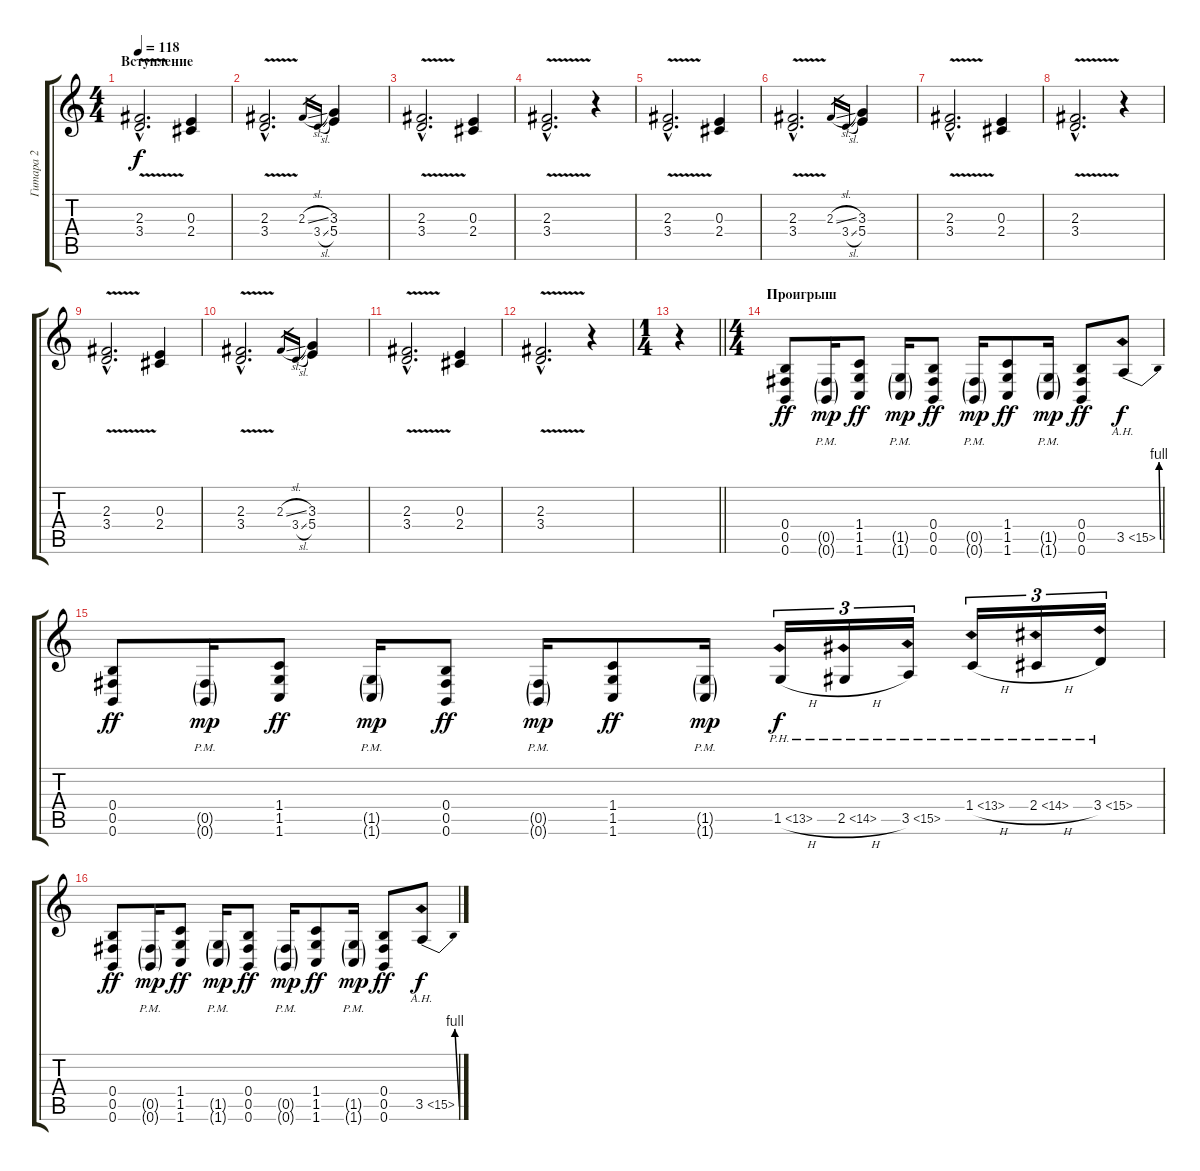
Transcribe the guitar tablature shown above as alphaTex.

\track ("Гитара 2" "Гитара 2") {instrument acousticguitarsteel}
\staff {score tabs}
\tuning (Db4 Ab3 E3 B2 Gb2 B1) {hide}
\ts (4 4)
\section ("" "Вступление")
\tempo 118
\clef g2
\ks c
(2.3{hac} 3.4{v hac}).2{d dy f instrument acousticguitarsteel} (0.3 2.4).4 |
(2.3{hac} 3.4{v hac}).2{d} 2.3{sl}.16{gr} 3.4{sl}.16{gr} (3.3 5.4).4 |
(2.3{hac} 3.4{v hac}).2{d} (0.3 2.4).4 |
(2.3{hac} 3.4{v hac}).2{d} r.4 |
(2.3{hac} 3.4{v hac}).2{d} (0.3 2.4).4 |
(2.3{hac} 3.4{v hac}).2{d} 2.3{sl}.16{gr} 3.4{sl}.16{gr} (3.3 5.4).4 |
(2.3{hac} 3.4{v hac}).2{d} (0.3 2.4).4 |
(2.3{hac} 3.4{v hac}).2{d} r.4 |
(2.3{hac} 3.4{v hac}).2{d} (0.3 2.4).4 |
(2.3{hac} 3.4{v hac}).2{d} 2.3{sl}.16{gr} 3.4{sl}.16{gr} (3.3 5.4).4 |
(2.3{hac} 3.4{v hac}).2{d} (0.3 2.4).4 |
(2.3{hac} 3.4{v hac}).2{d} r.4 |
\ts (1 4)
\barLineRight lightlight
r.4 |
\ts (4 4)
\section ("" "Проигрыш")
(0.4 0.5 0.6).8{dy ff volume 10 instrument distortionguitar} (0.5{g pm} 0.6{g pm}).16{dy mp} (1.4 1.5 1.6).8{dy ff} (1.5{g pm} 1.6{g pm}).16{dy mp} (0.4 0.5 0.6).8{dy ff} (0.5{g pm} 0.6{g pm}).16{dy mp} (1.4 1.5 1.6).8{dy ff} (1.5{g pm} 1.6{g pm}).16{dy mp} (0.4 0.5 0.6).8{dy ff} 3.5{be (bend 0 0 60 4) ah 12}.8{dy f} |
(0.4 0.5 0.6).8{dy ff} (0.5{g pm} 0.6{g pm}).16{dy mp} (1.4 1.5 1.6).8{dy ff} (1.5{g pm} 1.6{g pm}).16{dy mp} (0.4 0.5 0.6).8{dy ff} (0.5{g pm} 0.6{g pm}).16{dy mp} (1.4 1.5 1.6).8{dy ff} (1.5{g pm} 1.6{g pm}).16{dy mp} 1.5{ph 12 h}.16{tu (3 2) dy f} 2.5{ph 12 h}.16{tu (3 2)} 3.5{ph 12}.16{tu (3 2)} 1.4{ph 12 h}.16{tu (3 2)} 2.4{ph 12 h}.16{tu (3 2)} 3.4{ph 12}.16{tu (3 2)} |
(0.4 0.5 0.6).8{dy ff} (0.5{g pm} 0.6{g pm}).16{dy mp} (1.4 1.5 1.6).8{dy ff} (1.5{g pm} 1.6{g pm}).16{dy mp} (0.4 0.5 0.6).8{dy ff} (0.5{g pm} 0.6{g pm}).16{dy mp} (1.4 1.5 1.6).8{dy ff} (1.5{g pm} 1.6{g pm}).16{dy mp} (0.4 0.5 0.6).8{dy ff} 3.5{be (bend 0 0 60 4) ah 12}.8{dy f}
